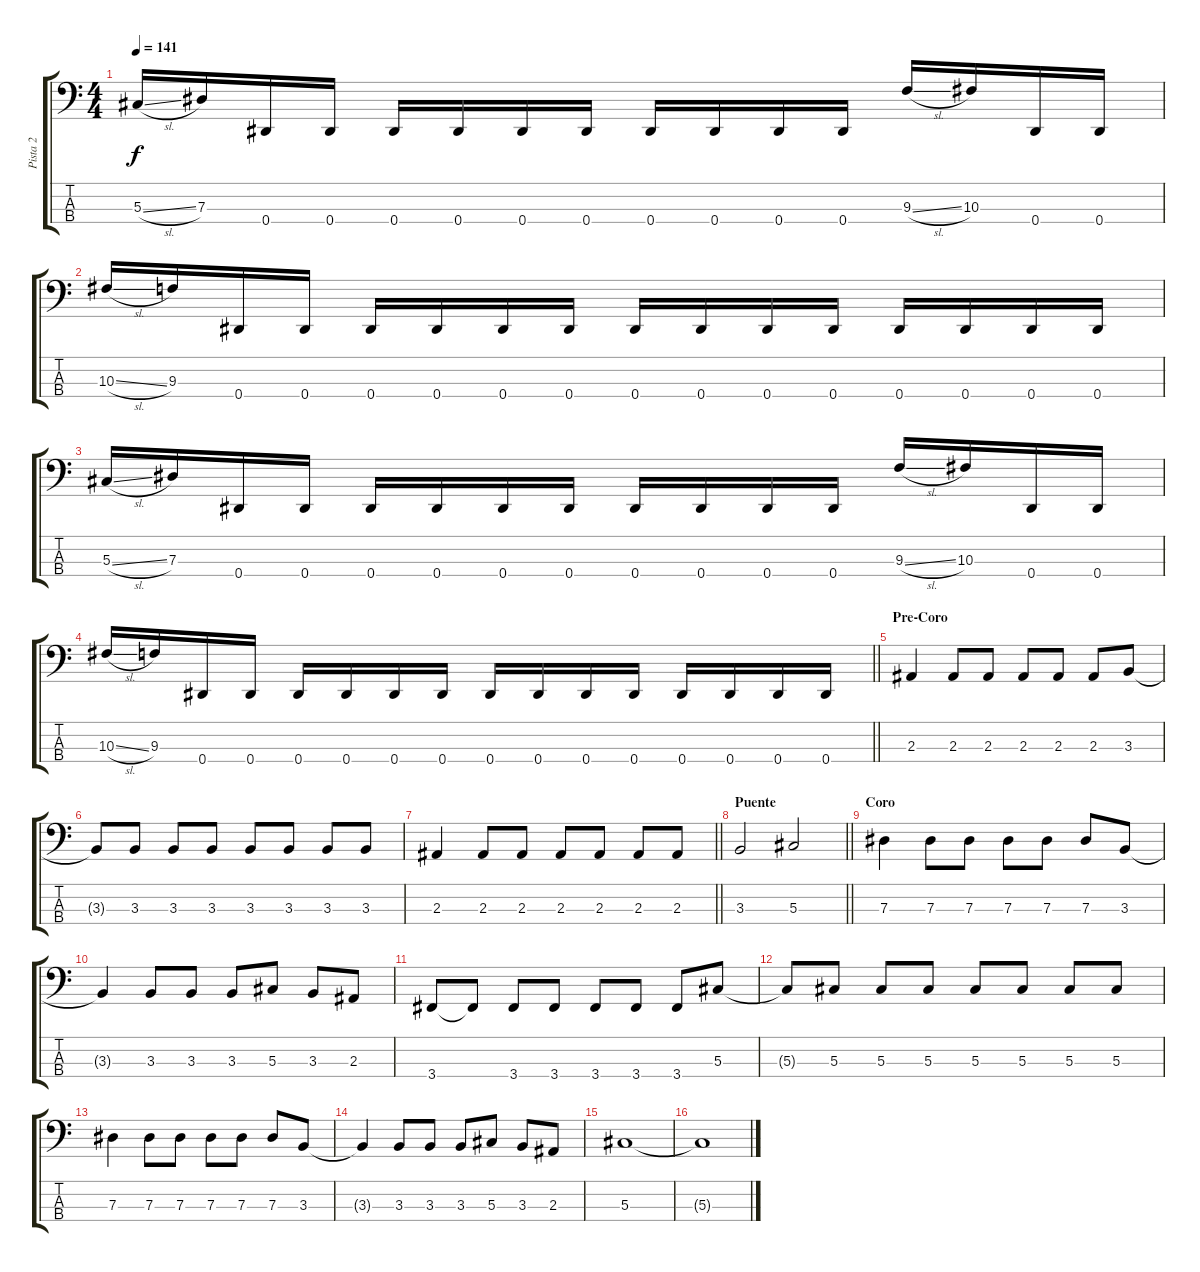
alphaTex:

\track ("Pista 2" "Pista 2") {instrument electricbasspick}
\staff {score tabs}
\tuning (Gb2 Db2 Ab1 Eb1) {hide}
\ts (4 4)
\tempo 141
\clef f4
\ks c
5.3{sl}.16{dy f} 7.3.16 0.4.16 0.4.16 0.4.16 0.4.16 0.4.16 0.4.16 0.4.16 0.4.16 0.4.16 0.4.16 9.3{sl}.16 10.3.16 0.4.16 0.4.16 |
10.3{sl}.16 9.3.16 0.4.16 0.4.16 0.4.16 0.4.16 0.4.16 0.4.16 0.4.16 0.4.16 0.4.16 0.4.16 0.4.16 0.4.16 0.4.16 0.4.16 |
5.3{sl}.16 7.3.16 0.4.16 0.4.16 0.4.16 0.4.16 0.4.16 0.4.16 0.4.16 0.4.16 0.4.16 0.4.16 9.3{sl}.16 10.3.16 0.4.16 0.4.16 |
\barLineRight lightlight
10.3{sl}.16 9.3.16 0.4.16 0.4.16 0.4.16 0.4.16 0.4.16 0.4.16 0.4.16 0.4.16 0.4.16 0.4.16 0.4.16 0.4.16 0.4.16 0.4.16 |
\section ("" "Pre-Coro")
2.3.4 2.3.8 2.3.8 2.3.8 2.3.8 2.3.8 3.3.8 |
3.3{t}.8 3.3.8 3.3.8 3.3.8 3.3.8 3.3.8 3.3.8 3.3.8 |
\barLineRight lightlight
2.3.4 2.3.8 2.3.8 2.3.8 2.3.8 2.3.8 2.3.8 |
\section ("" "Puente")
\barLineRight lightlight
3.3.2 5.3.2 |
\section ("" "Coro")
7.3.4 7.3.8 7.3.8 7.3.8 7.3.8 7.3.8 3.3.8 |
3.3{t}.4 3.3.8 3.3.8 3.3.8 5.3.8 3.3.8 2.3.8 |
3.4.8 3.4{t}.8 3.4.8 3.4.8 3.4.8 3.4.8 3.4.8 5.3.8 |
5.3{t}.8 5.3.8 5.3.8 5.3.8 5.3.8 5.3.8 5.3.8 5.3.8 |
7.3.4 7.3.8 7.3.8 7.3.8 7.3.8 7.3.8 3.3.8 |
3.3{t}.4 3.3.8 3.3.8 3.3.8 5.3.8 3.3.8 2.3.8 |
5.3.1 |
5.3{t}.1
